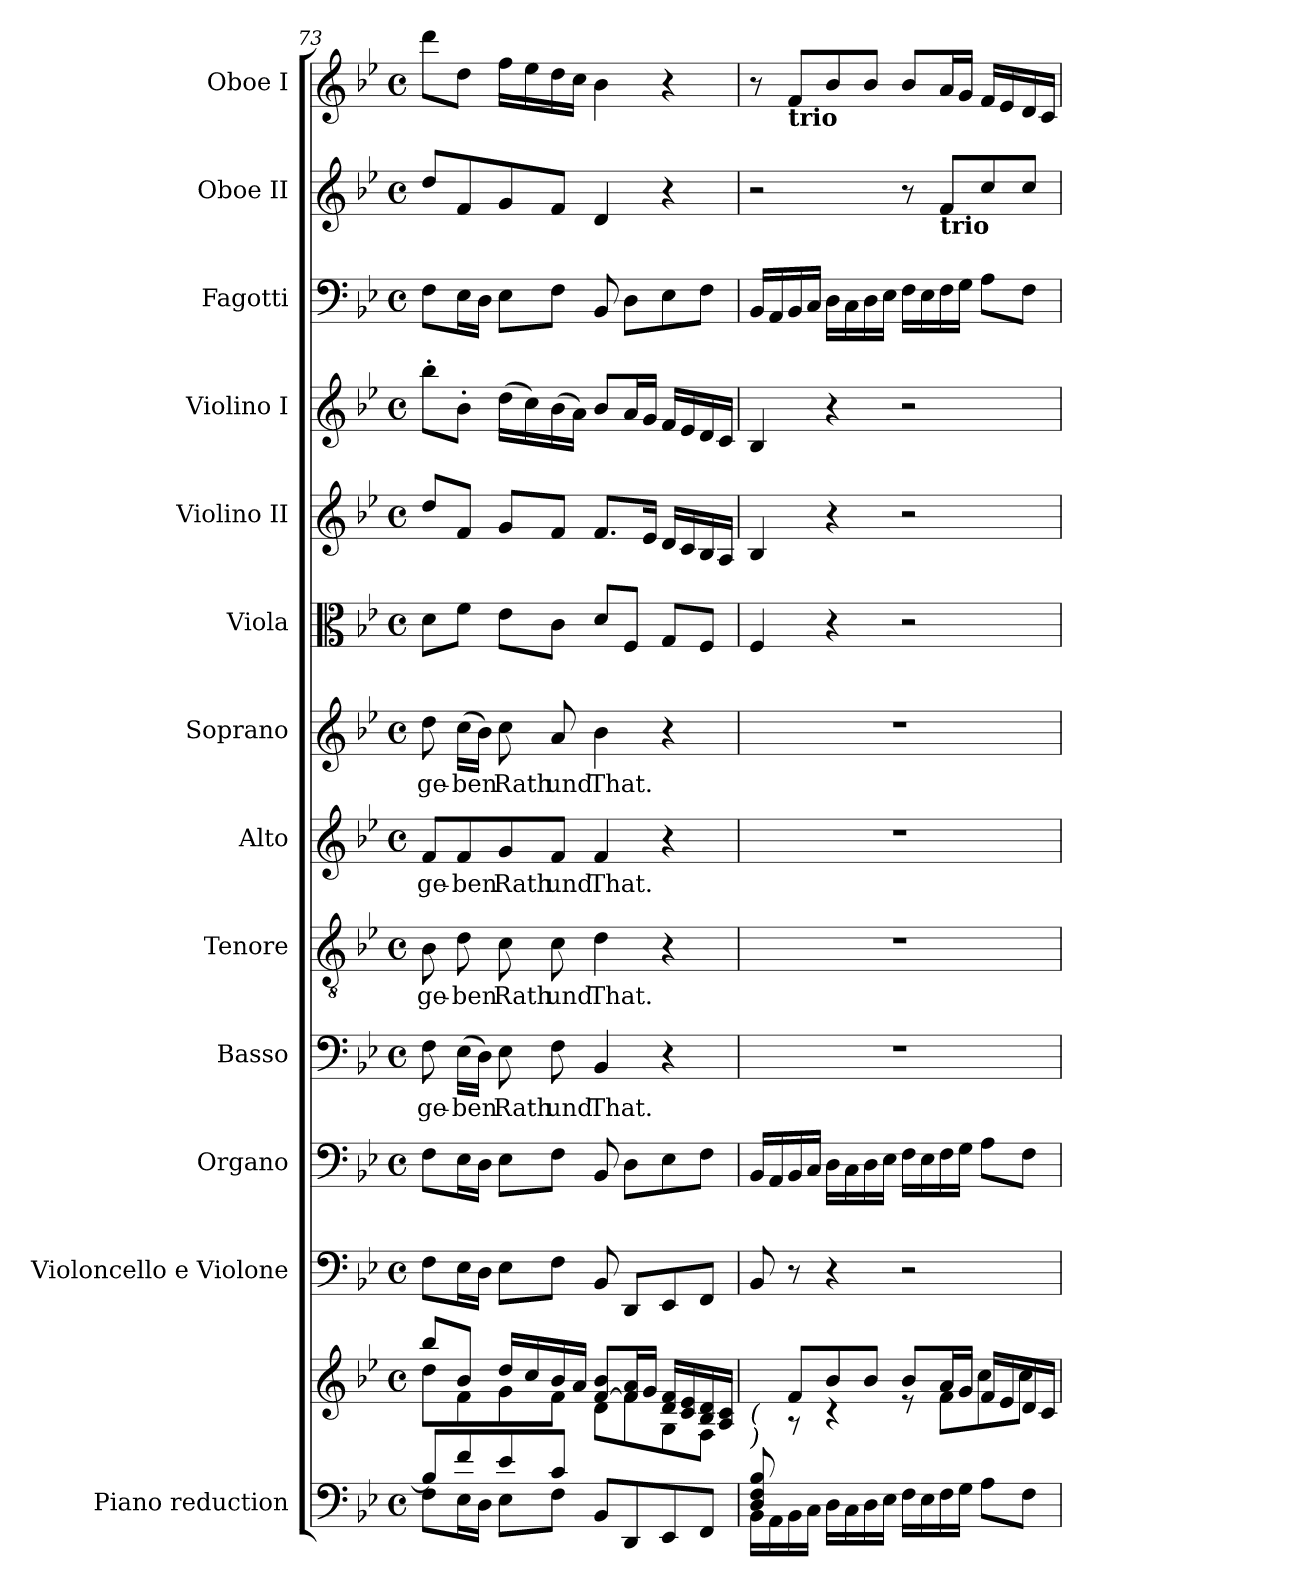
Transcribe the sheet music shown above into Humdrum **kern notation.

**kern	**kern	**kern	**kern	**kern	**text	**kern	**text	**kern	**text	**kern	**text	**kern	**kern	**kern	**kern	**kern	**kern
*part13	*part13	*part12	*part11	*part10	*part10	*part9	*part9	*part8	*part8	*part7	*part7	*part6	*part5	*part4	*part3	*part2	*part1
*staff14	*staff13	*staff12	*staff11	*staff10	*staff10	*staff9	*staff9	*staff8	*staff8	*staff7	*staff7	*staff6	*staff5	*staff4	*staff3	*staff2	*staff1
*I"Piano reduction	*	*I"Violoncello  e Violone	*I"Organo	*I"Basso	*	*I"Tenore	*	*I"Alto	*	*I"Soprano	*	*I"Viola	*I"Violino II	*I"Violino I	*I"Fagotti	*I"Oboe II	*I"Oboe I
*I'Pno	*	*	*	*	*	*	*	*	*	*	*	*	*	*	*	*I'Ob	*I'Ob
*clefF4	*clefG2	*clefF4	*clefF4	*clefF4	*	*clefGv2	*	*clefG2	*	*clefG2	*	*clefC3	*clefG2	*clefG2	*clefF4	*clefG2	*clefG2
*k[b-e-]	*k[b-e-]	*k[b-e-]	*k[b-e-]	*k[b-e-]	*	*k[b-e-]	*	*k[b-e-]	*	*k[b-e-]	*	*k[b-e-]	*k[b-e-]	*k[b-e-]	*k[b-e-]	*k[b-e-]	*k[b-e-]
*M4/4	*M4/4	*M4/4	*M4/4	*M4/4	*	*M4/4	*	*M4/4	*	*M4/4	*	*M4/4	*M4/4	*M4/4	*M4/4	*M4/4	*M4/4
*met(c)	*met(c)	*met(c)	*met(c)	*met(c)	*	*met(c)	*	*met(c)	*	*met(c)	*	*met(c)	*met(c)	*met(c)	*met(c)	*met(c)	*met(c)
=73	=73	=73	=73	=73	=73	=73	=73	=73	=73	=73	=73	=73	=73	=73	=73	=73	=73
*^	*^	*	*	*	*	*	*	*	*	*	*	*	*	*	*	*	*
!	!	!	!	!	!	!	!LO:LY:b	!	!LO:LY:b	!	!LO:LY:b	!	!LO:LY:b	!	!	!	!	!	!
8B-/L]	8F\L	8bb-/L	8dd\L	8F\L	8F\L	8F\	ge-	8B-\	ge-	8f/L	ge-	8dd\	ge-	8d\L	8dd/L	8bb-'\L	8F\L	8dd/L	8ddd\L
!	!	!	!	!	!	!	!LO:LY:b	!	!LO:LY:b	!	!LO:LY:b	!	!LO:LY:b	!	!	!	!	!	!
8f/	16E-\L	8b-/J	8f\	16E-\L	16E-\L	(16E-\LL	-ben	8d\	-ben	8f/	-ben	(16cc\LL	-ben	8f\J	8f/J	8b-'\J	16E-\L	8f/	8dd\J
.	16D\JJ	.	.	16D\JJ	16D\JJ	16D\JJ)	.	.	.	.	.	16b-\JJ)	.	.	.	.	16D\JJ	.	.
!	!	!	!	!	!	!	!LO:LY:b	!	!LO:LY:b	!	!LO:LY:b	!	!LO:LY:b	!	!	!	!	!	!
8e-/	8E-\L	16dd/LL	8g\	8E-\L	8E-\L	8E-\	Rath	8c\	Rath	8g/	Rath	8cc\	Rath	8e-\L	8g/L	(16dd\LL	8E-\L	8g/	16ff\LL
.	.	16cc/	.	.	.	.	.	.	.	.	.	.	.	.	.	16cc\)	.	.	16ee-\
!	!	!	!	!	!	!	!LO:LY:b	!	!LO:LY:b	!	!LO:LY:b	!	!LO:LY:b	!	!	!	!	!	!
8c/J	8F\J	16b-/	8f\J	8F\J	8F\J	8F\	und	8c\	und	8f/J	und	8a/	und	8c\J	8f/J	(16b-\	8F\J	8f/J	16dd\
.	.	16a/JJ	.	.	.	.	.	.	.	.	.	.	.	.	.	16a\JJ)	.	.	16cc\JJ
!	!	!	!	!	!	!	!LO:LY:b	!	!LO:LY:b	!	!LO:LY:b	!	!LO:LY:b	!	!	!	!	!	!
8BB-/L	2ryy	[8f/ 8b-/L	8d\L	8BB-/	8BB-/	4BB-/	That.	4d\	That.	4f/	That.	4b-\	That.	8d/L	8.f/L	8b-/L	8BB-/	4d/	4b-\
8DD/	.	16f/] 16a/L	8f\	8DD/L	8D\L	.	.	.	.	.	.	.	.	8F/J	.	16a/L	8D\L	.	.
.	.	16g/JJ	.	.	.	.	.	.	.	.	.	.	.	.	16e-/Jk	16g/JJ	.	.	.
8EE-/	.	16d/ 16f/LL	8G\	8EE-/	8E-\	4r	.	4r	.	4r	.	4r	.	8G/L	16d/LL	16f/LL	8E-\	4r	4r
.	.	16c/ 16e-/	.	.	.	.	.	.	.	.	.	.	.	.	16c/	16e-/	.	.	.
8FF/J	.	16B-/ 16d/	8F\J	8FF/J	8F\J	.	.	.	.	.	.	.	.	8F/J	16B-/	16d/	8F\J	.	.
.	.	16A/ 16c/JJ	.	.	.	.	.	.	.	.	.	.	.	.	16A/JJ	16c/JJ	.	.	.
!!LO:PB:g=z
=74	=74	=74	=74	=74	=74	=74	=74	=74	=74	=74	=74	=74	=74	=74	=74	=74	=74	=74	=74
!	!	!LO:TX:b:i:t=(	!	!	!	!	!	!	!	!	!	!	!	!	!	!	!	!	!
!	!	!LO:TX:b:i:t=)	!	!	!	!	!	!	!	!	!	!	!	!	!	!	!	!	!
8D/ 8F/ 8B-/	16BB-\LL	8ryy	8ryy	8BB-/	16BB-/LL	1r	.	1r	.	1r	.	1r	.	4F/	4B-/	4B-/	16BB-/LL	2r	8r
.	16AA\	.	.	.	16AA/	.	.	.	.	.	.	.	.	.	.	.	16AA/	.	.
!	!	!	!	!	!	!	!	!	!	!	!	!	!	!	!	!	!	!	!LO:TX:b:B:t=trio
2..ryy	16BB-\	8f/L	8r	8r	16BB-/	.	.	.	.	.	.	.	.	.	.	.	16BB-/	.	8f/L
.	16C\JJ	.	.	.	16C/JJ	.	.	.	.	.	.	.	.	.	.	.	16C/JJ	.	.
.	16D\LL	8b-/	4r	4r	16D\LL	.	.	.	.	.	.	.	.	4r	4r	4r	16D\LL	.	8b-/
.	16C\	.	.	.	16C\	.	.	.	.	.	.	.	.	.	.	.	16C\	.	.
.	16D\	8b-/J	.	.	16D\	.	.	.	.	.	.	.	.	.	.	.	16D\	.	8b-/J
.	16E-\JJ	.	.	.	16E-\JJ	.	.	.	.	.	.	.	.	.	.	.	16E-\JJ	.	.
.	16F\LL	8b-/L	8r	2r	16F\LL	.	.	.	.	.	.	.	.	2r	2r	2r	16F\LL	8r	8b-/L
.	16E-\	.	.	.	16E-\	.	.	.	.	.	.	.	.	.	.	.	16E-\	.	.
!	!	!	!	!	!	!	!	!	!	!	!	!	!	!	!	!	!	!LO:TX:b:B:t=trio	!
.	16F\	16a/L	8f\L	.	16F\	.	.	.	.	.	.	.	.	.	.	.	16F\	8f/L	16a/L
.	16G\JJ	16g/JJ	.	.	16G\JJ	.	.	.	.	.	.	.	.	.	.	.	16G\JJ	.	16g/JJ
.	8A\L	16f/LL	8cc\	.	8A\L	.	.	.	.	.	.	.	.	.	.	.	8A\L	8cc/	16f/LL
.	.	16e-/	.	.	.	.	.	.	.	.	.	.	.	.	.	.	.	.	16e-/
.	8F\J	16d/	8cc\J	.	8F\J	.	.	.	.	.	.	.	.	.	.	.	8F\J	8cc/J	16d/
.	.	16c/JJ	.	.	.	.	.	.	.	.	.	.	.	.	.	.	.	.	16c/JJ
*v	*v	*	*	*	*	*	*	*	*	*	*	*	*	*	*	*	*	*	*
*	*v	*v	*	*	*	*	*	*	*	*	*	*	*	*	*	*	*	*
=	=	=	=	=	=	=	=	=	=	=	=	=	=	=	=	=	=
*-	*-	*-	*-	*-	*-	*-	*-	*-	*-	*-	*-	*-	*-	*-	*-	*-	*-
